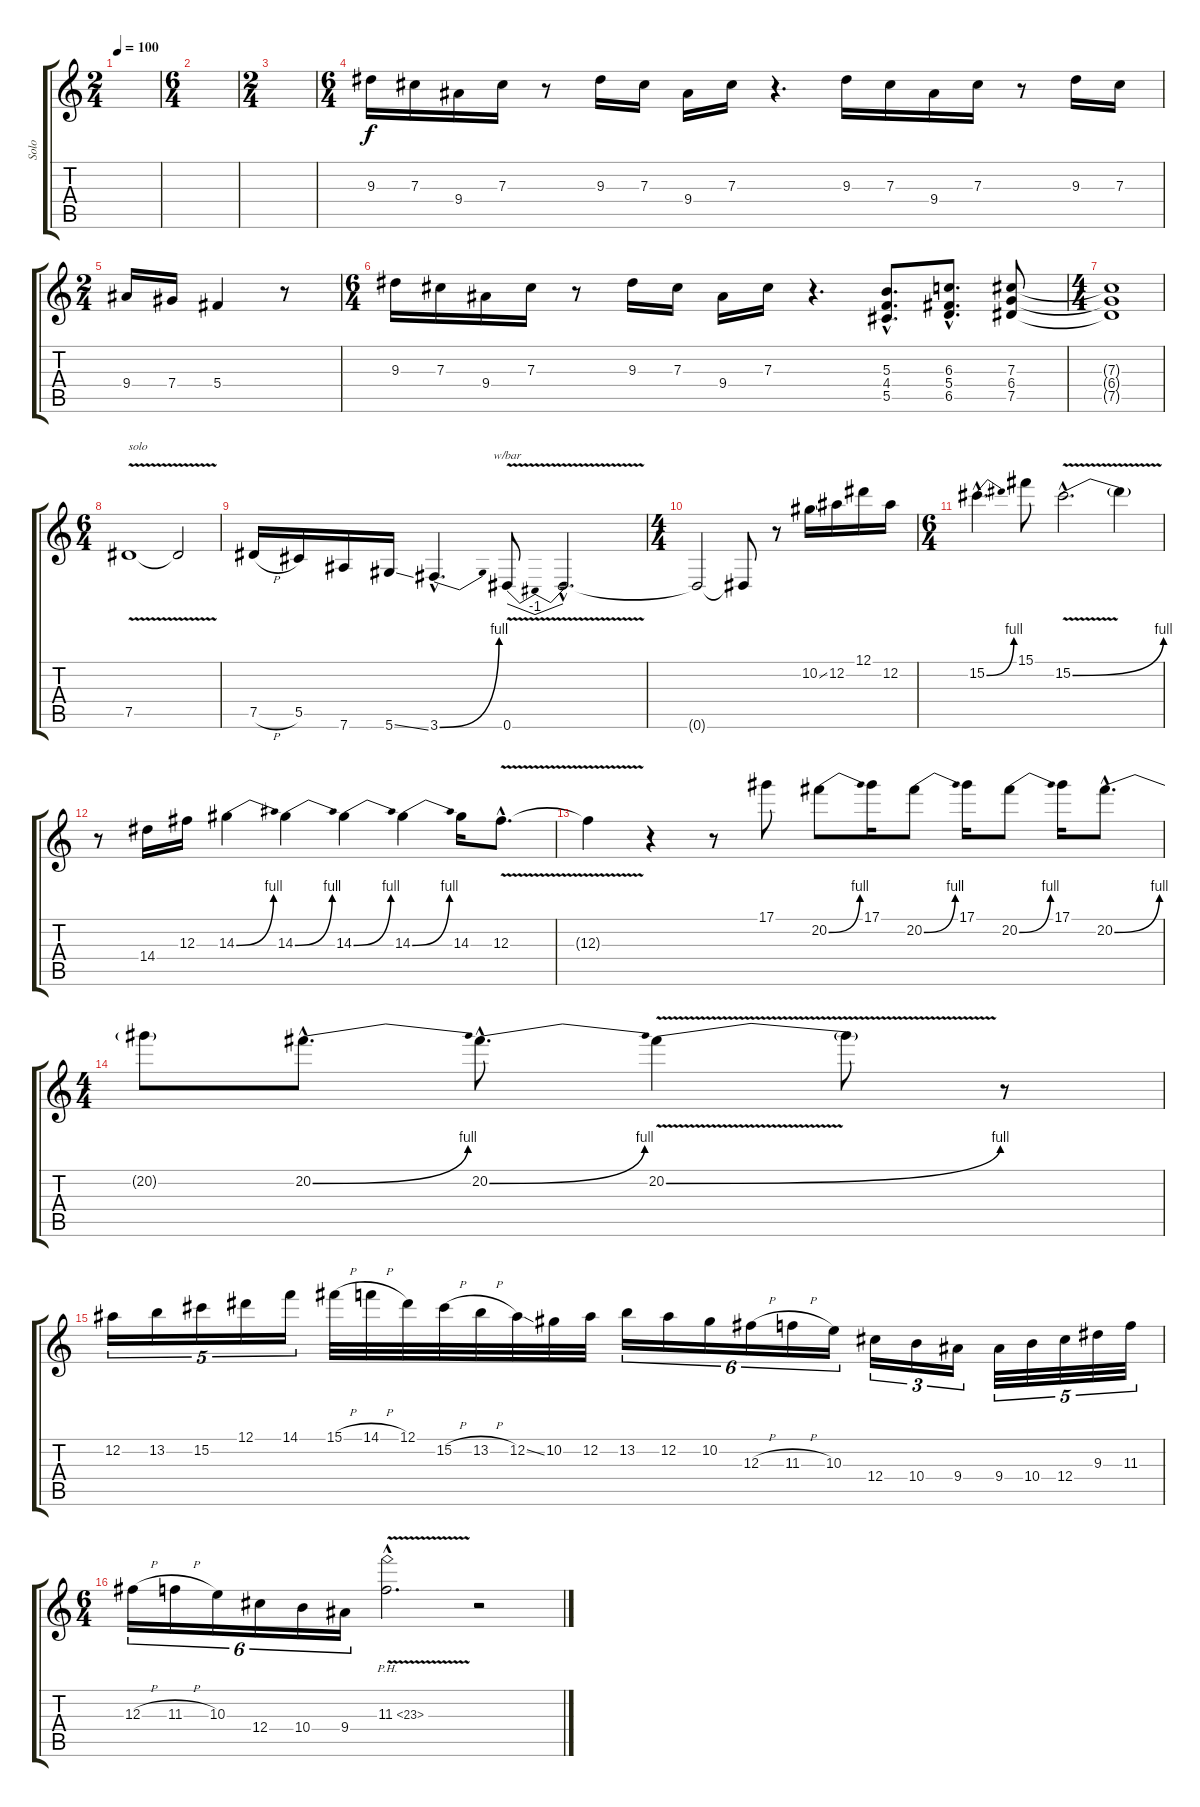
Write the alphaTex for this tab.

\track ("Solo" "Solo") {instrument distortionguitar}
\staff {score tabs}
\tuning (Eb4 Bb3 Gb3 Db3 Ab2 Eb2) {hide}
\ts (2 4)
\tempo 100
\clef g2
\ks c
|
\ts (6 4)
|
\ts (2 4)
|
\ts (6 4)
9.3.16 7.3.16 9.4.16 7.3.16 r.8 9.3.16 7.3.16 9.4.16 7.3.16 r.4{d} 9.3.16 7.3.16 9.4.16 7.3.16 r.8 9.3.16 7.3.16 |
\ts (2 4)
9.4.16 7.4.16 5.4.4 r.8 |
\ts (6 4)
9.3.16 7.3.16 9.4.16 7.3.16 r.8 9.3.16 7.3.16 9.4.16 7.3.16 r.4{d} (5.3{hac} 4.4{hac} 5.5{hac}).8{d} (6.3{hac} 5.4{hac} 6.5{hac}).8{d} (7.3 6.4 7.5).8 |
\ts (4 4)
(7.3{t} 6.4{t} 7.5{t}).1 |
\ts (6 4)
7.5{v}.1{txt "solo"} 7.5{t}.2 |
7.5{h}.16 5.5.16 7.6.16 5.6{ss}.16 3.6{be (bend 0 0 60 4) hac}.4{d} 0.6{v}.8{tbe (dip default 0 0 30 -4 60 0)} 0.6{hac t}.2{d} |
\ts (4 4)
0.6{t}.2 0.6{t}.8 r.8 10.2{ss}.16 12.2.16 12.1.16 12.2.16 |
\ts (6 4)
15.2{be (bend 0 0 60 4) hac}.4{d} 15.1.8 15.2{be (bend 0 0 60 4) v hac}.2{d} 15.2{t}.4 |
r.8 14.4.16 12.3.16 14.3{be (bend 0 0 60 4)}.4 14.3{be (bend 0 0 60 4)}.4 14.3{be (bend 0 0 60 4)}.4 14.3{be (bend 0 0 60 4)}.4 14.3.16 12.3{v hac}.8{d} |
12.3{t}.4 r.4 r.8 17.1.8 20.2{be (bend 0 0 60 4)}.8 17.1.16 20.2{be (bend 0 0 60 4)}.8 17.1.16 20.2{be (bend 0 0 60 4)}.8 17.1.16 20.2{be (bend 0 0 60 4) hac}.8{d} |
\ts (4 4)
20.2{t}.8 20.2{be (bend 0 0 60 4) hac}.8{d} 20.2{be (bend 0 0 60 4) hac}.8{d} 20.2{be (bend 0 0 60 4) v}.4 20.2{t}.8 r.8 |
12.2.16{tu (5 4)} 13.2.16{tu (5 4)} 15.2.16{tu (5 4)} 12.1.16{tu (5 4)} 14.1.16{tu (5 4)} 15.1{h}.32 14.1{h}.32 12.1.32 15.2{h}.32 13.2{h}.32 12.2{ss}.32 10.2.32 12.2.32 13.2.16{tu (6 4)} 12.2.16{tu (6 4)} 10.2.16{tu (6 4)} 12.3{h}.16{tu (6 4)} 11.3{h}.16{tu (6 4)} 10.3.16{tu (6 4)} 12.4.16{tu (3 2)} 10.4.16{tu (3 2)} 9.4.16{tu (3 2)} 9.4.32{tu (5 4)} 10.4.32{tu (5 4)} 12.4.32{tu (5 4)} 9.3.32{tu (5 4)} 11.3.32{tu (5 4)} |
\ts (6 4)
12.3{h}.16{tu (6 4)} 11.3{h}.16{tu (6 4)} 10.3.16{tu (6 4)} 12.4.16{tu (6 4)} 10.4.16{tu (6 4)} 9.4.16{tu (6 4)} 11.3{ph 12 v hac}.2{d} r.2
